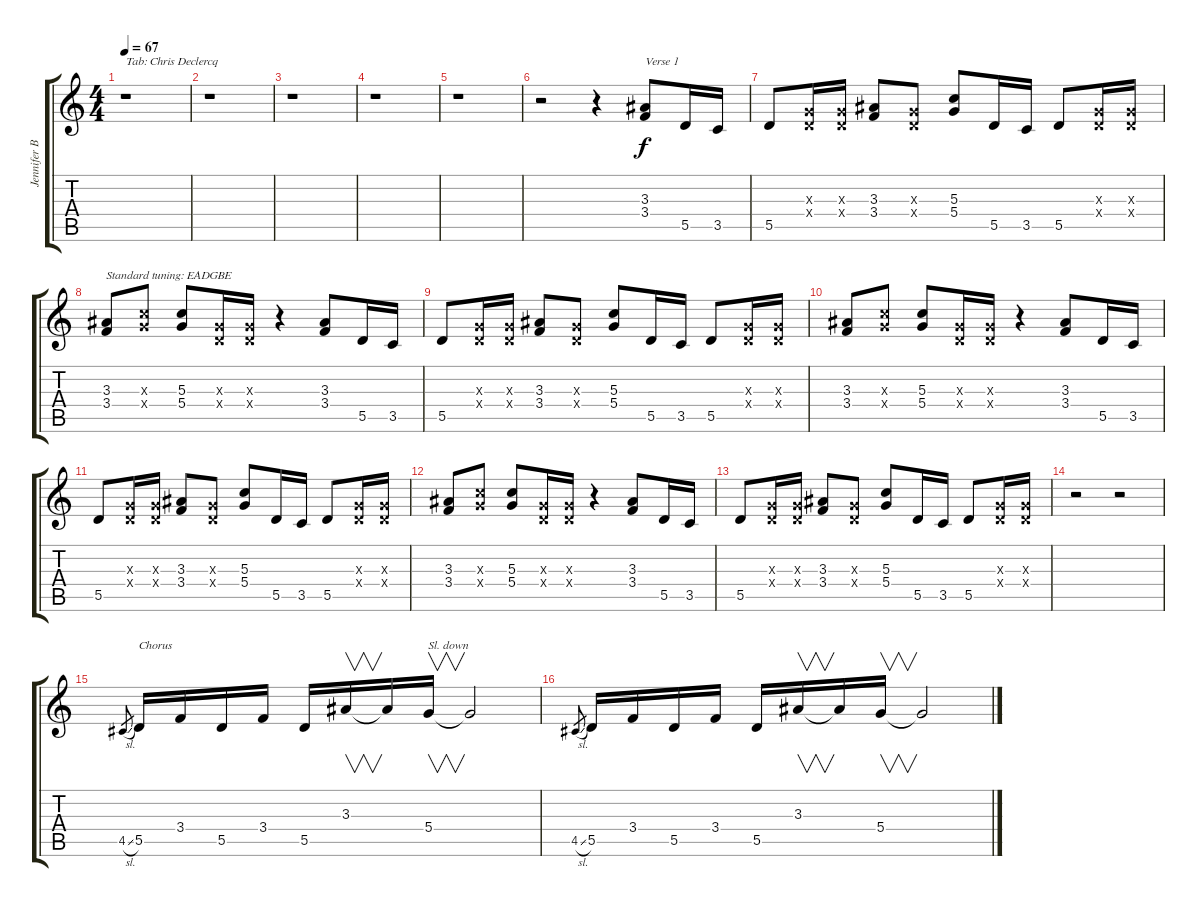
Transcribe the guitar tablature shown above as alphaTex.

\track ("Jennifer Batten" "Jennifer B") {instrument distortionguitar}
\staff {score tabs}
\tuning (E4 B3 G3 D3 A2 E2) {hide}
\ts (4 4)
\tempo 67
\clef g2
\ks c
r.1{txt "Tab: Chris Declercq" dy f instrument distortionguitar} |
r.1 |
r.1 |
r.1 |
r.1 |
r.2 r.4 (3.3 3.4).8{txt "Verse 1" volume 11} 5.5.16 3.5.16 |
5.5.8 (0.3{x} 0.4{x}).16 (0.3{x} 0.4{x}).16 (3.3 3.4).8 (0.3{x} 0.4{x}).8 (5.3 5.4).8 5.5.16 3.5.16 5.5.8 (0.3{x} 0.4{x}).16 (0.3{x} 0.4{x}).16 |
(3.3 3.4).8{txt "Standard tuning: EADGBE"} (5.3{x} 5.4{x}).8 (5.3 5.4).8 (0.3{x} 0.4{x}).16 (0.3{x} 0.4{x}).16 r.4 (3.3 3.4).8 5.5.16 3.5.16 |
5.5.8 (0.3{x} 0.4{x}).16 (0.3{x} 0.4{x}).16 (3.3 3.4).8 (0.3{x} 0.4{x}).8 (5.3 5.4).8 5.5.16 3.5.16 5.5.8 (0.3{x} 0.4{x}).16 (0.3{x} 0.4{x}).16 |
(3.3 3.4).8 (5.3{x} 5.4{x}).8 (5.3 5.4).8 (0.3{x} 0.4{x}).16 (0.3{x} 0.4{x}).16 r.4 (3.3 3.4).8 5.5.16 3.5.16 |
5.5.8 (0.3{x} 0.4{x}).16 (0.3{x} 0.4{x}).16 (3.3 3.4).8 (0.3{x} 0.4{x}).8 (5.3 5.4).8 5.5.16 3.5.16 5.5.8 (0.3{x} 0.4{x}).16 (0.3{x} 0.4{x}).16 |
(3.3 3.4).8 (5.3{x} 5.4{x}).8 (5.3 5.4).8 (0.3{x} 0.4{x}).16 (0.3{x} 0.4{x}).16 r.4 (3.3 3.4).8 5.5.16 3.5.16 |
5.5.8 (0.3{x} 0.4{x}).16 (0.3{x} 0.4{x}).16 (3.3 3.4).8 (0.3{x} 0.4{x}).8 (5.3 5.4).8 5.5.16 3.5.16 5.5.8 (0.3{x} 0.4{x}).16 (0.3{x} 0.4{x}).16 |
r.2 r.2 |
4.5{sl}.8{gr} 5.5.16{txt "Chorus" volume 16} 3.4.16 5.5.16 3.4.16 5.5.16 3.3.16{v} 3.3{t}.16 5.4.16{v txt "Sl. down"} 5.4{t}.2 |
4.5{sl}.8{gr} 5.5.16 3.4.16 5.5.16 3.4.16 5.5.16 3.3.16{v} 3.3{t}.16 5.4.16{v} 5.4{t}.2
